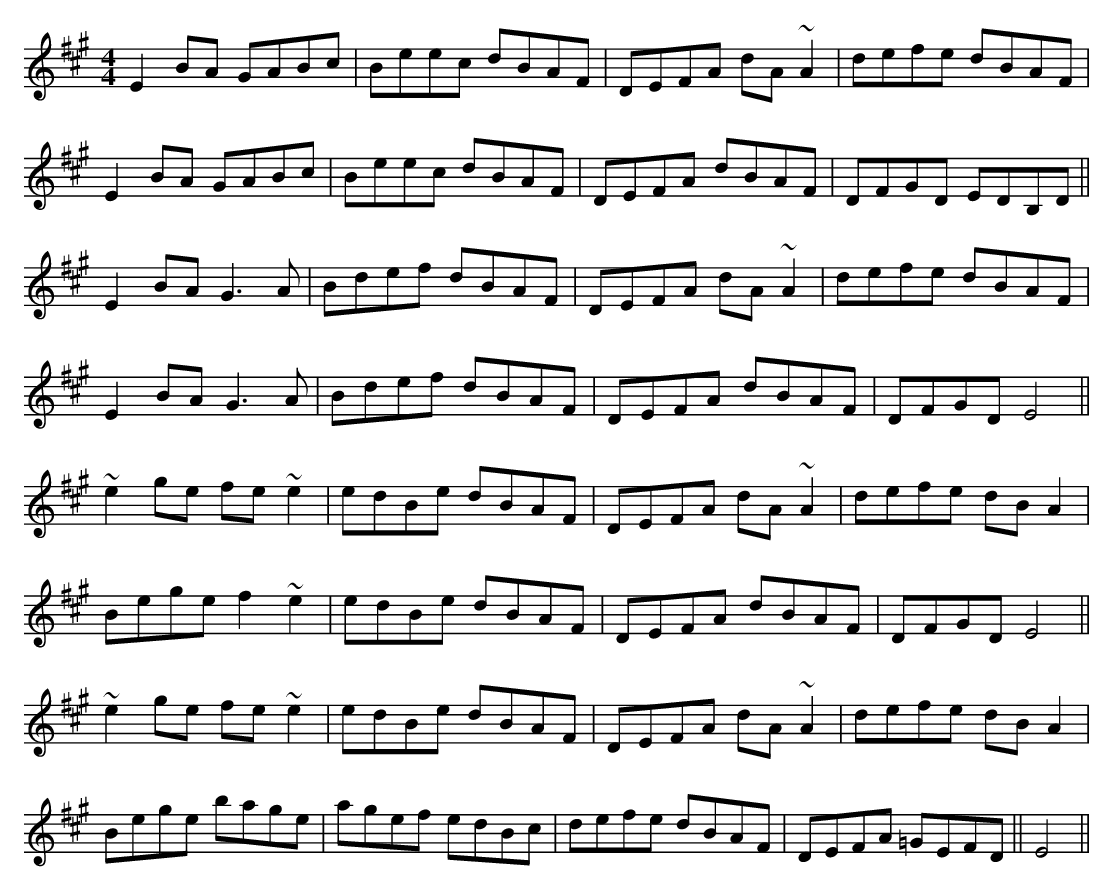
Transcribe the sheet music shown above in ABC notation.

X:1
M:4/4
K:Emix
E2BA GABc|Beec dBAF|DEFA dA~A2|defe dBAF|
E2BA GABc|Beec dBAF|DEFA dBAF|DFGD EDB,D||
E2BA G3A|Bdef dBAF|DEFA dA~A2|defe dBAF|
E2BA G3A|Bdef dBAF|DEFA dBAF|DFGD E4||
~e2ge fe~e2|edBe dBAF|DEFA dA~A2|defe dBA2|
Bege f2~e2|edBe dBAF|DEFA dBAF|DFGD E4||
~e2ge fe~e2|edBe dBAF|DEFA dA~A2|defe dBA2|
Bege bage|agef edBc|defe dBAF|DEFA =GEFD||E4||
